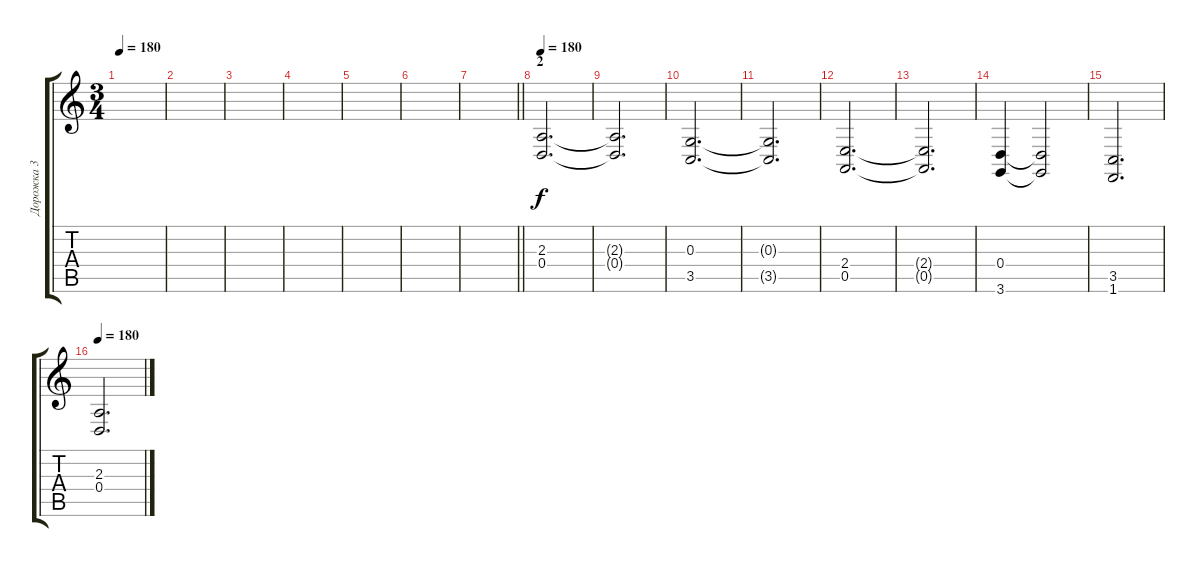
\track ("Дорожка 3" "Дорожка 3") {instrument stringensemble1}
\staff {score tabs}
\tuning (E4 B3 G3 D3 A2 E2) {hide}
\ts (3 4)
\tempo 180
\clef g2
\ks c
|
|
|
|
|
|
\barLineRight lightlight
|
\section ("" "2")
\tempo 180
(2.3 0.4).2{d} |
(2.3{t} 0.4{t}).2{d} |
(0.3 3.5).2{d} |
(0.3{t} 3.5{t}).2{d} |
(2.4 0.5).2{d} |
(2.4{t} 0.5{t}).2{d} |
(0.4 3.6).4 (0.4{t} 3.6{t}).2 |
(3.5 1.6).2{d} |
\tempo 180
(2.3 0.4).2{d}
